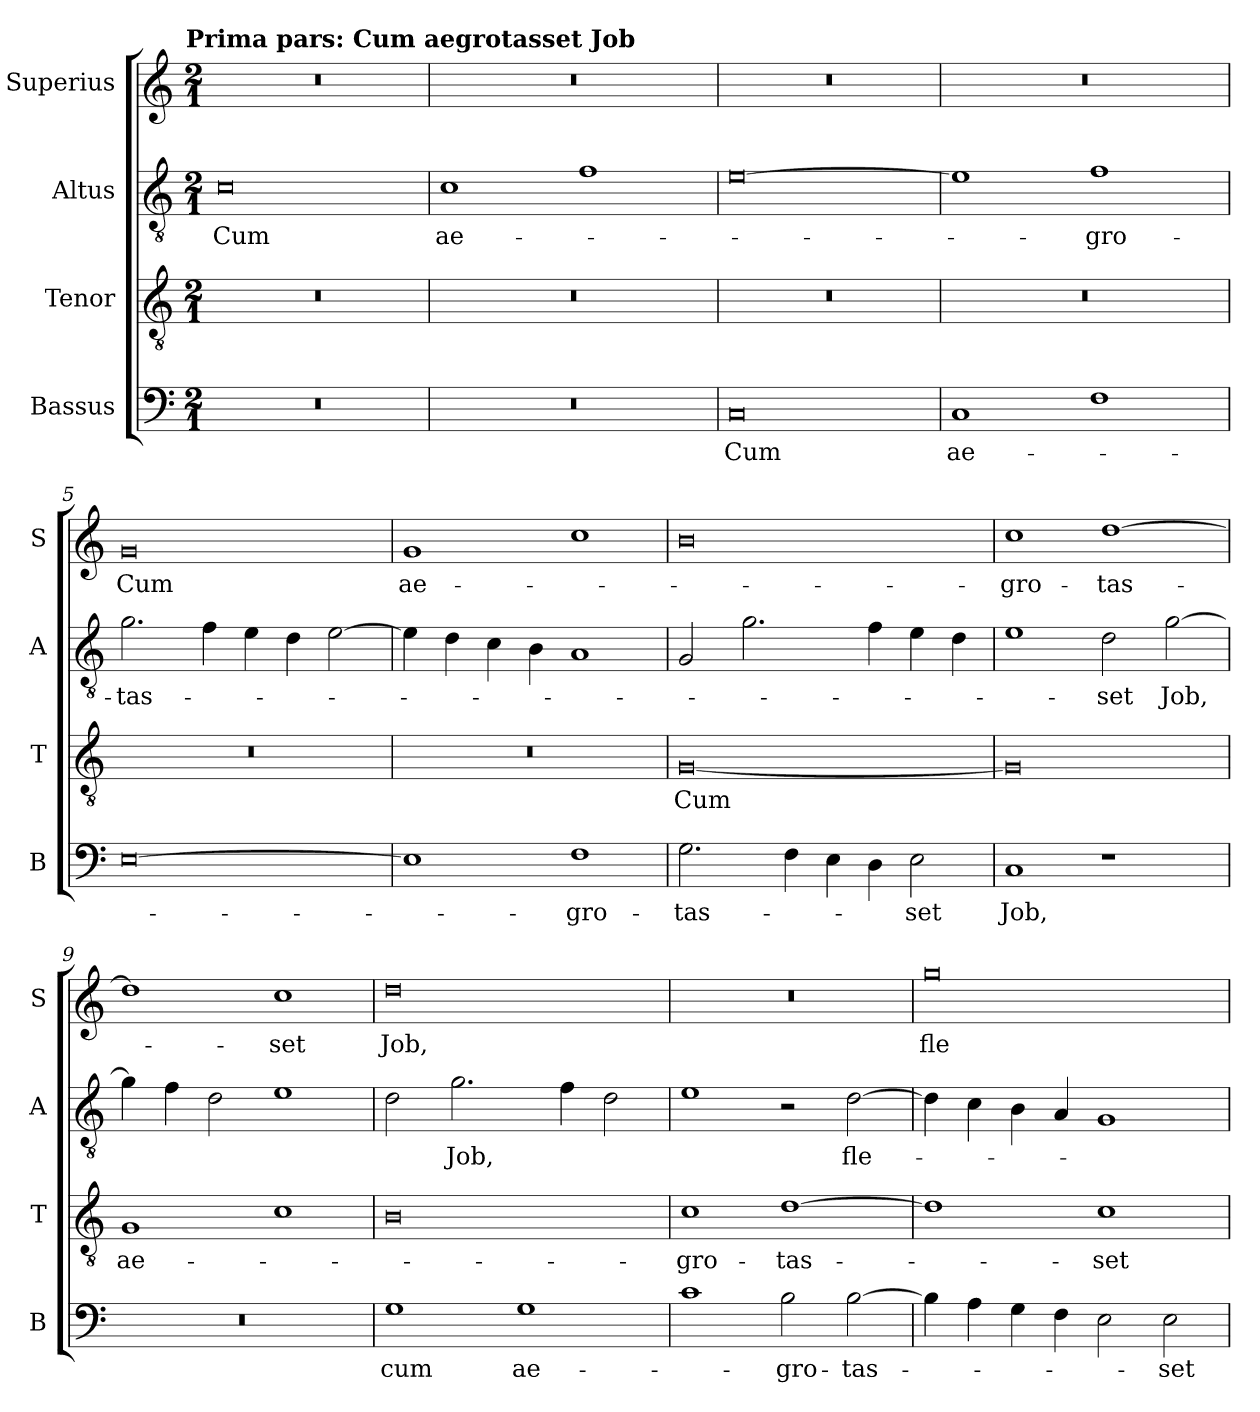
**kern	**text	**kern	**text	**kern	**text	**kern	**text
*part4	*part4	*part3	*part3	*part2	*part2	*part1	*part1
*staff4	*staff4	*staff3	*staff3	*staff2	*staff2	*staff1	*staff1
*I"Bassus	*	*I"Tenor	*	*I"Altus	*	*I"Superius	*
*I'B	*	*I'T	*	*I'A	*	*I'S	*
*clefF4	*	*clefGv2	*	*clefGv2	*	*clefG2	*
*k[]	*	*k[]	*	*k[]	*	*k[]	*
!!LO:TX:omd:t=Prima pars&colon; Cum aegrotasset Job
*M2/1	*	*M2/1	*	*M2/1	*	*M2/1	*
=1	=1	=1	=1	=1	=1	=1	=1
0r	.	0r	.	0c	Cum	0r	.
=2	=2	=2	=2	=2	=2	=2	=2
0r	.	0r	.	1c	ae-	0r	.
.	.	.	.	1f	.	.	.
=3	=3	=3	=3	=3	=3	=3	=3
0C	Cum	0r	.	[0e	.	0r	.
=4	=4	=4	=4	=4	=4	=4	=4
1C	ae-	0r	.	1e]	.	0r	.
1F	.	.	.	1f	-gro-	.	.
=5	=5	=5	=5	=5	=5	=5	=5
[0E	.	0r	.	2.g	-tas-	0g	Cum
.	.	.	.	4f	.	.	.
.	.	.	.	4e	.	.	.
.	.	.	.	4d	.	.	.
.	.	.	.	[2e	.	.	.
=6	=6	=6	=6	=6	=6	=6	=6
1E]	.	0r	.	4e]	.	1g	ae-
.	.	.	.	4d	.	.	.
.	.	.	.	4c	.	.	.
.	.	.	.	4B	.	.	.
1F	-gro-	.	.	1A	.	1cc	.
=7	=7	=7	=7	=7	=7	=7	=7
2.G	-tas-	[0G	Cum	2G	.	0b	.
.	.	.	.	2.g	.	.	.
4F	.	.	.	.	.	.	.
4E	.	.	.	.	.	.	.
4D	.	.	.	4f	.	.	.
2E	-set	.	.	4e	.	.	.
.	.	.	.	4d	.	.	.
=8	=8	=8	=8	=8	=8	=8	=8
1C	Job,	0G]	.	1e	.	1cc	-gro-
1r	.	.	.	2d	-set	[1dd	-tas-
.	.	.	.	[2g	Job,	.	.
=9	=9	=9	=9	=9	=9	=9	=9
0r	.	1G	ae-	4g]	.	1dd]	.
.	.	.	.	4f	.	.	.
.	.	.	.	2d	.	.	.
.	.	1c	.	1e	.	1cc	-set
=10	=10	=10	=10	=10	=10	=10	=10
1G	cum	0B	.	2d	.	0dd	Job,
.	.	.	.	2.g	Job,	.	.
1G	ae-	.	.	.	.	.	.
.	.	.	.	4f	.	.	.
.	.	.	.	2d	.	.	.
=11	=11	=11	=11	=11	=11	=11	=11
1c	.	1c	-gro-	1e	.	0r	.
2B	-gro-	[1d	-tas-	2r	.	.	.
[2B	-tas-	.	.	[2d	fle-	.	.
=12	=12	=12	=12	=12	=12	=12	=12
4B]	.	1d]	.	4d]	.	0gg	fle-
4A	.	.	.	4c	.	.	.
4G	.	.	.	4B	.	.	.
4F	.	.	.	4A	.	.	.
2E	.	1c	-set	1G	.	.	.
2E	-set	.	.	.	.	.	.
=	=	=	=	=	=	=	=
*-	*-	*-	*-	*-	*-	*-	*-
